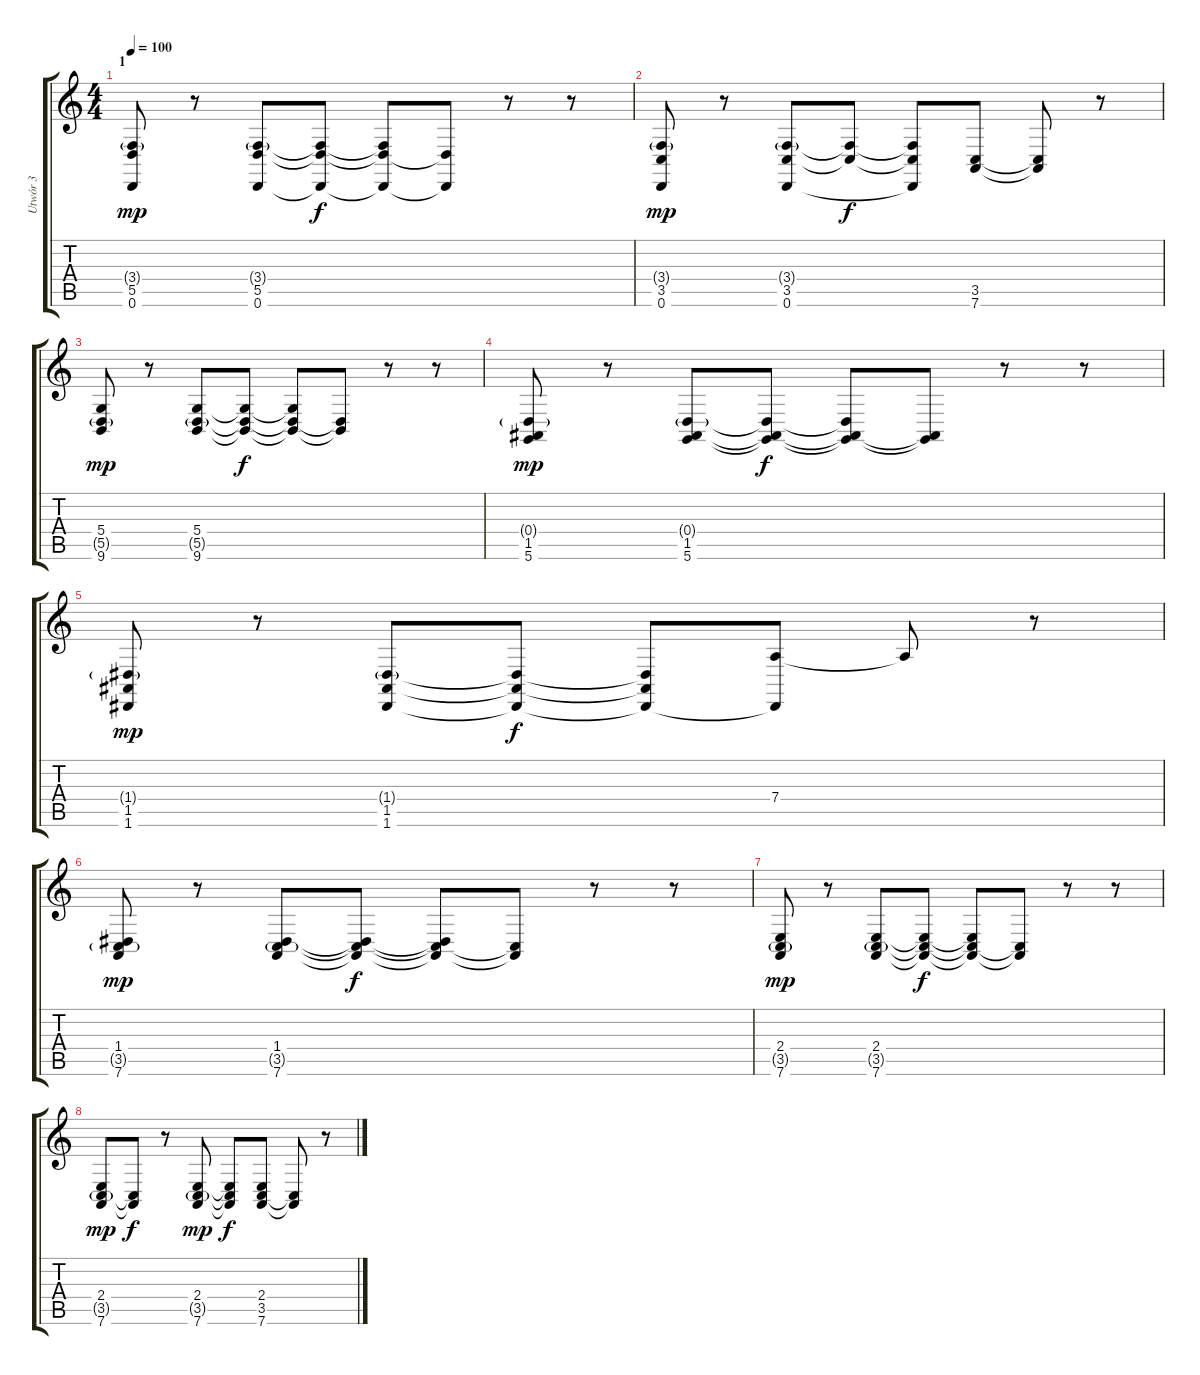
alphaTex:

\track ("Utwór 3" "Utwór 3") {instrument brightacousticpiano}
\staff {score tabs}
\tuning (E4 B3 G3 D3 A2 D2) {hide}
\ts (4 4)
\section ("" "1")
\tempo 100
\clef g2
\ks c
(3.4{g} 5.5 0.6).8{dy mp} r.8 (3.4{g} 5.5 0.6).8 (3.4{t} 5.5{t} 0.6{t}).8{dy f} (3.4{t} 5.5{t} 0.6{t}).8 (5.5{t} 0.6{t}).8 r.8 r.8 |
(3.4{g} 3.5 0.6).8{dy mp} r.8 (3.4{g} 3.5 0.6).8 (3.4{t} 3.5{t}).8{dy f} (3.4{t} 3.5{t} 0.6{t}).8 (3.5 7.6).8 (3.5{t} 7.6{t}).8 r.8 |
(5.4 5.5{g} 9.6).8{dy mp} r.8 (5.4 5.5{g} 9.6).8 (5.4{t} 5.5{t} 9.6{t}).8{dy f} (5.4{t} 5.5{t} 9.6{t}).8 (5.5{t} 9.6{t}).8 r.8 r.8 |
(0.4{g} 1.5 5.6).8{dy mp} r.8 (0.4{g} 1.5 5.6).8 (0.4{t} 1.5{t} 5.6{t}).8{dy f} (0.4{t} 1.5{t} 5.6{t}).8 (1.5{t} 5.6{t}).8 r.8 r.8 |
(1.4{g} 1.5 1.6).8{dy mp} r.8 (1.4{g} 1.5 1.6).8 (1.4{t} 1.5{t} 1.6{t}).8{dy f} (1.4{t} 1.5{t} 1.6{t}).8 (7.4 1.6{t}).8 7.4{t}.8 r.8 |
(1.4 3.5{g} 7.6).8{dy mp} r.8 (1.4 3.5{g} 7.6).8 (1.4{t} 3.5{t} 7.6{t}).8{dy f} (1.4{t} 3.5{t} 7.6{t}).8 (3.5{t} 7.6{t}).8 r.8 r.8 |
(2.4 3.5{g} 7.6).8{dy mp} r.8 (2.4 3.5{g} 7.6).8 (2.4{t} 3.5{t} 7.6{t}).8{dy f} (2.4{t} 3.5{t} 7.6{t}).8 (3.5{t} 7.6{t}).8 r.8 r.8 |
(2.4 3.5{g} 7.6).8{dy mp} (3.5{t} 7.6{t}).8{dy f} r.8 (2.4 3.5{g} 7.6).8{dy mp} (2.4{t} 3.5{t} 7.6{t}).8{dy f} (2.4 3.5 7.6).8 (3.5{t} 7.6{t}).8 r.8
